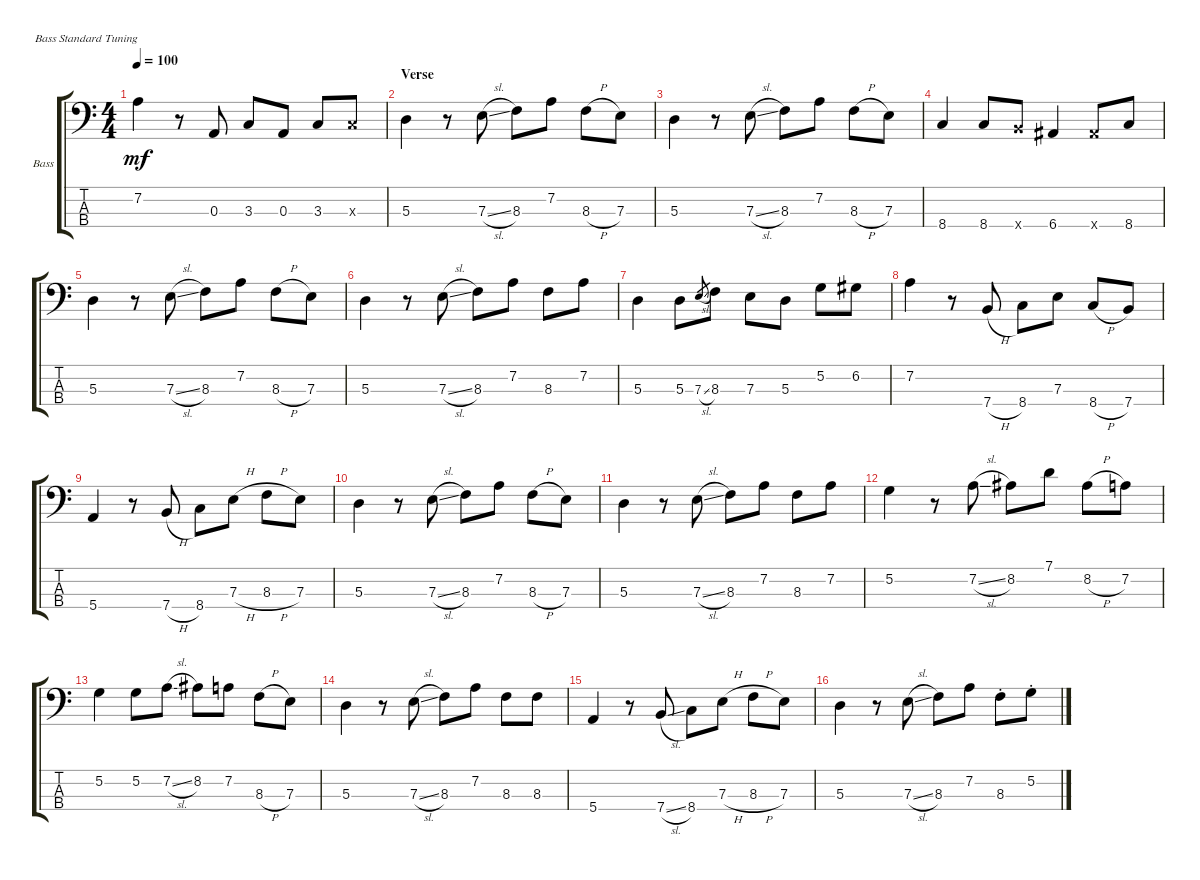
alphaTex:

\bracketExtendMode groupsimilarinstruments
\firstSystemTrackNameOrientation horizontal
\otherSystemsTrackNameOrientation horizontal
\track ("Bass Guitar" "Bass") {instrument electricbassfinger}
\staff {score tabs}
\tuning (G2 D2 A1 E1)
\ts (4 4)
\tempo 100
\clef f4
\ks c
7.2.4{dy mf} r.8 0.3.8 3.3.8 0.3.8 3.3.8 3.3{x}.8 |
\section ("" "Verse")
5.3.4 r.8 7.3{sl}.8 8.3.8 7.2.8 8.3{h}.8 7.3.8 |
5.3.4 r.8 7.3{sl}.8 8.3.8 7.2.8 8.3{h}.8 7.3.8 |
8.4.4 8.4.8 7.4{x}.8 6.4.4 6.4{x}.8 8.4.8 |
5.3.4 r.8 7.3{sl}.8 8.3.8 7.2.8 8.3{h}.8 7.3.8 |
5.3.4 r.8 7.3{sl}.8 8.3.8 7.2.8 8.3.8 7.2.8 |
5.3.4 5.3.8 7.3{sl}.8{gr} 8.3.8 7.3.8 5.3.8 5.2.8 6.2.8 |
7.2.4 r.8 7.4{h}.8 8.4.8 7.3.8 8.4{h}.8 7.4.8 |
5.4.4 r.8 7.4{h}.8 8.4.8 7.3{h}.8 8.3{h}.8 7.3.8 |
5.3.4 r.8 7.3{sl}.8 8.3.8 7.2.8 8.3{h}.8 7.3.8 |
5.3.4 r.8 7.3{sl}.8 8.3.8 7.2.8 8.3.8 7.2.8 |
5.2.4 r.8 7.2{sl}.8 8.2.8 7.1.8 8.2{h}.8 7.2.8 |
5.2.4 5.2.8 7.2{sl}.8 8.2.8 7.2.8 8.3{h}.8 7.3.8 |
5.3.4 r.8 7.3{sl}.8 8.3.8 7.2.8 8.3.8 8.3.8 |
5.4.4 r.8 7.4{sl}.8 8.4.8 7.3{h}.8 8.3{h}.8 7.3.8 |
5.3.4 r.8 7.3{sl}.8 8.3.8 7.2.8 8.3{st}.8 5.2{st}.8
